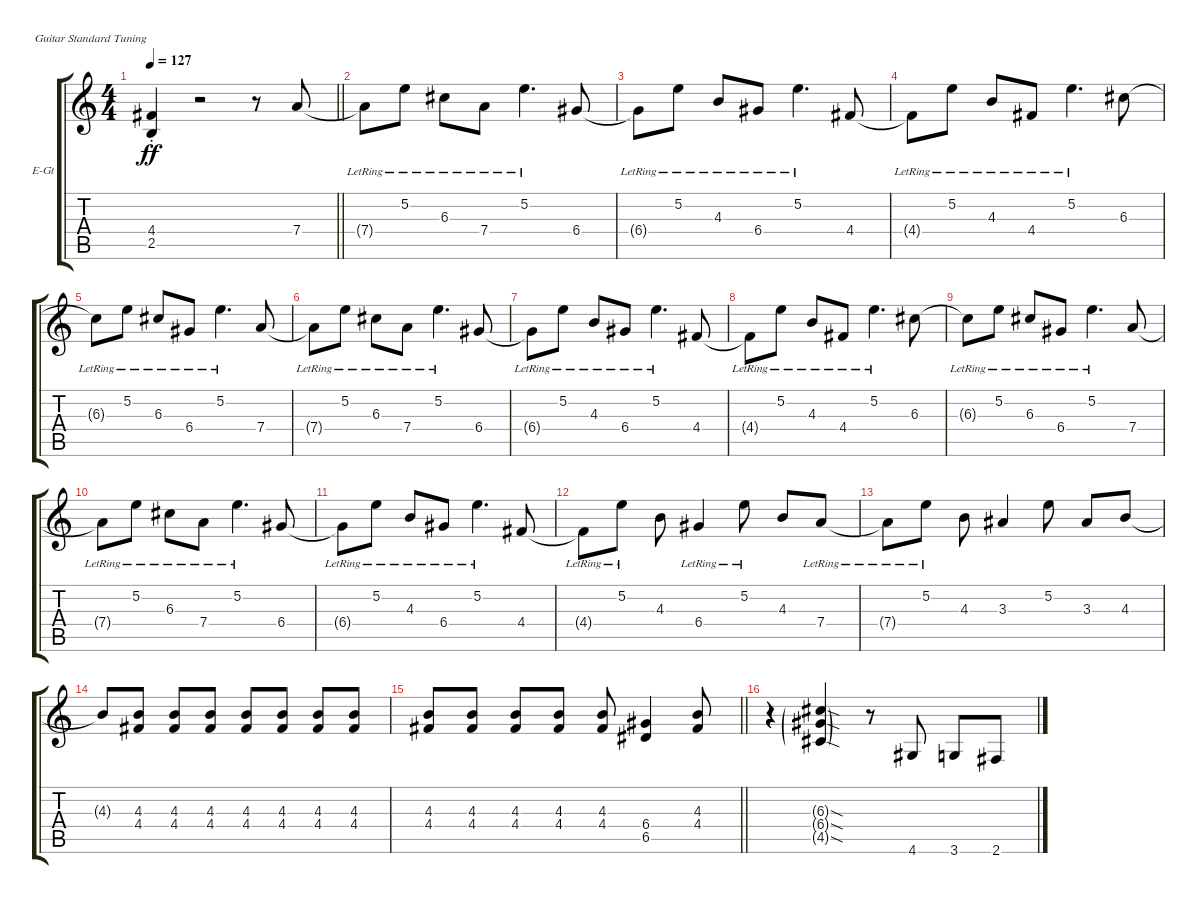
\defaultSystemsLayout 4
\bracketExtendMode groupsimilarinstruments
\firstSystemTrackNameOrientation horizontal
\otherSystemsTrackNameOrientation horizontal
\track ("Electric Guitar" "E-Gt") {instrument electricguitarclean}
\staff {score tabs}
\tuning (E4 B3 G3 D3 A2 E2)
\ts (4 4)
\tempo 127
\clef g2
\scale
0.25
\barLineRight lightlight
\ks c
(4.4{st} 2.5{st}).4{dy ff} r.2 r.8 7.4.8 |
\scale
0.25 7.4{lr t}.8 5.2{lr}.8 6.3{lr}.8 7.4{lr}.8 5.2{lr}.4{d} 6.4.8 |
\scale
0.25 6.4{lr t}.8 5.2{lr}.8 4.3{lr}.8 6.4{lr}.8 5.2{lr}.4{d} 4.4.8 |
\scale
0.25 4.4{lr t}.8 5.2{lr}.8 4.3{lr}.8 4.4{lr}.8 5.2{lr}.4{d} 6.3.8 |
\scale
0.25 6.3{lr t}.8 5.2{lr}.8 6.3{lr}.8 6.4{lr}.8 5.2{lr}.4{d} 7.4.8 |
\scale
0.25 7.4{lr t}.8 5.2{lr}.8 6.3{lr}.8 7.4{lr}.8 5.2{lr}.4{d} 6.4.8 |
\scale
0.25 6.4{lr t}.8 5.2{lr}.8 4.3{lr}.8 6.4{lr}.8 5.2{lr}.4{d} 4.4.8 |
\scale
0.25 4.4{lr t}.8 5.2{lr}.8 4.3{lr}.8 4.4{lr}.8 5.2{lr}.4{d} 6.3.8 |
\scale
0.25 6.3{lr t}.8 5.2{lr}.8 6.3{lr}.8 6.4{lr}.8 5.2{lr}.4{d} 7.4.8 |
\scale
0.25 7.4{lr t}.8 5.2{lr}.8 6.3{lr}.8 7.4{lr}.8 5.2{lr}.4{d} 6.4.8 |
\scale
0.25 6.4{lr t}.8 5.2{lr}.8 4.3{lr}.8 6.4{lr}.8 5.2{lr}.4{d} 4.4.8 |
\scale
0.25 4.4{lr t}.8 5.2{lr}.8 4.3.8 6.4{lr}.4 5.2{lr}.8 4.3.8 7.4{lr}.8 |
\scale
0.5 7.4{lr t}.8 5.2{lr}.8 4.3.8 3.3.4 5.2.8 3.3.8 4.3.8 |
\scale
0.5 4.3{t}.8 (4.3 4.4).8 (4.3 4.4).8 (4.3 4.4).8 (4.3 4.4).8 (4.3 4.4).8 (4.3 4.4).8 (4.3 4.4).8 |
\barLineRight lightlight
(4.3 4.4).8 (4.3 4.4).8 (4.3 4.4).8 (4.3 4.4).8 (4.3 4.4).8 (6.4 6.5).4 (4.3 4.4).8 |
r.4 (6.3{sod g} 6.4{sod g} 4.5{sod g}).4 r.8 4.6.8 3.6.8 2.6.8
